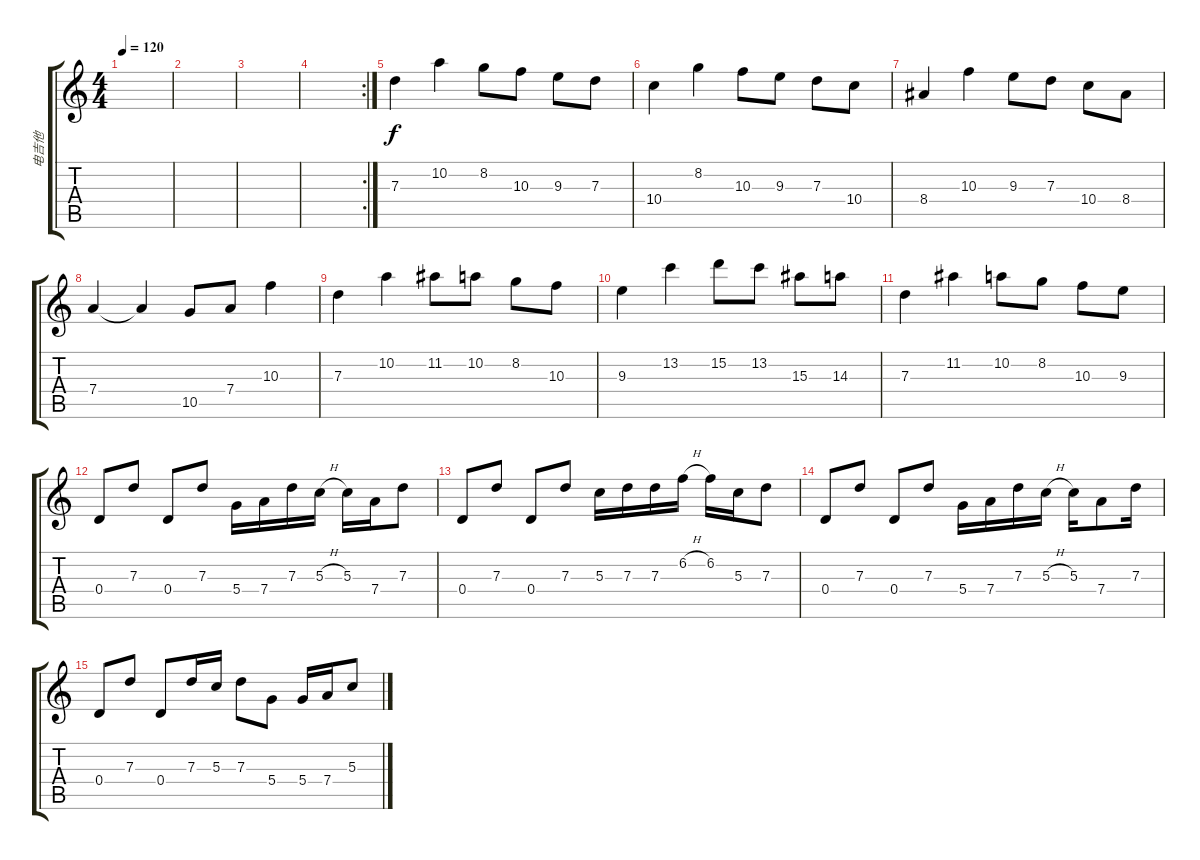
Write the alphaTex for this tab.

\track ("电吉他" "电吉他") {instrument acousticguitarsteel}
\staff {score tabs}
\tuning (E4 B3 G3 D3 A2 E2) {hide}
\ts (4 4)
\tempo 120
\clef g2
\ks c
|
|
|
\rc 2
|
7.3.4 10.2.4 8.2.8 10.3.8 9.3.8 7.3.8 |
10.4.4 8.2.4 10.3.8 9.3.8 7.3.8 10.4.8 |
8.4.4 10.3.4 9.3.8 7.3.8 10.4.8 8.4.8 |
7.4.4 7.4{t}.4 10.5.8 7.4.8 10.3.4 |
7.3.4 10.2.4 11.2.8 10.2.8 8.2.8 10.3.8 |
9.3.4 13.2.4 15.2.8 13.2.8 15.3.8 14.3.8 |
7.3.4 11.2.4 10.2.8 8.2.8 10.3.8 9.3.8 |
0.4.8 7.3.8 0.4.8 7.3.8 5.4.16 7.4.16 7.3.16 5.3{h}.16 5.3.16 7.4.16 7.3.8 |
0.4.8 7.3.8 0.4.8 7.3.8 5.3.16 7.3.16 7.3.16 6.2{h}.16 6.2.16 5.3.16 7.3.8 |
0.4.8 7.3.8 0.4.8 7.3.8 5.4.16 7.4.16 7.3.16 5.3{h}.16 5.3.16 7.4.8 7.3.16 |
0.4.8 7.3.8 0.4.8 7.3.16 5.3.16 7.3.8 5.4.8 5.4.16 7.4.16 5.3.8
